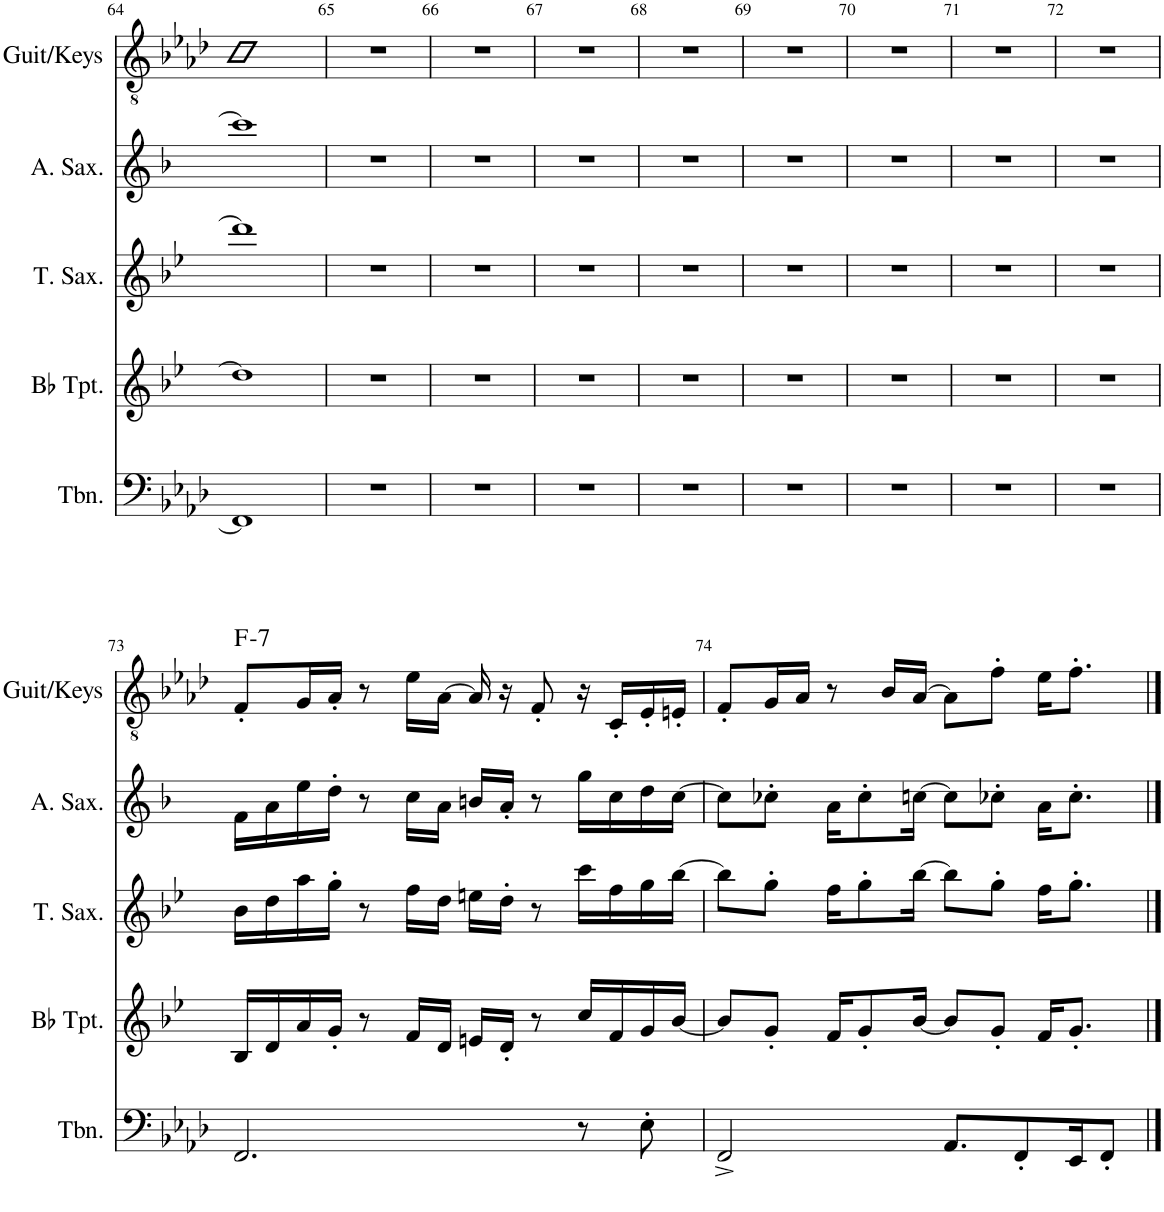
**kern	**kern	**kern	**kern	**kern	**harte
*part5	*part4	*part3	*part2	*part1	*part1
*staff5	*staff4	*staff3	*staff2	*staff1	*
*I"Trombone	*I"Bb Trumpet	*I"Tenor Saxophone	*I"Alto Saxophone	*I"Guit/Keys	*
*I'Tbn.	*I'Bb Tpt.	*I'T. Sax.	*I'A. Sax.	*I'Guit/Keys	*
!!LO:PB:g=z
*clefF4	*clefG2	*clefG2	*clefG2	*clefGv2	*
*	*Trd1c2	*Trd8c14	*Trd5c9	*	*
*k[b-e-a-d-]	*k[b-e-]	*k[b-e-]	*k[b-]	*k[b-e-a-d-]	*
*M4/4	*M4/4	*M4/4	*M4/4	*M4/4	*
=64	=64	=64	=64	=64	=64
1FF]	1dd]	1ddd]	1ccc]	1c	.
=65	=65	=65	=65	=65	=65
1r	1r	1r	1r	1r	.
=66	=66	=66	=66	=66	=66
1r	1r	1r	1r	1r	.
=67	=67	=67	=67	=67	=67
1r	1r	1r	1r	1r	.
=68	=68	=68	=68	=68	=68
1r	1r	1r	1r	1r	.
=69	=69	=69	=69	=69	=69
1r	1r	1r	1r	1r	.
=70	=70	=70	=70	=70	=70
1r	1r	1r	1r	1r	.
=71	=71	=71	=71	=71	=71
1r	1r	1r	1r	1r	.
=72	=72	=72	=72	=72	=72
1r	1r	1r	1r	1r	.
!!LO:LB:g=z
=73	=73	=73	=73	=73	=73
!	!	!	!	!	!LO:H:kt=7
2.FF/	16B-/LL	16b-\LL	16f\LL	8F'/L	F:min7
.	16d/	16dd\	16a\	.	.
.	16a/	16aa\	16ee\	16G/L	.
.	16g'/JJ	16gg'\JJ	16dd'\JJ	16A-'/JJ	.
.	8r	8r	8r	8r	.
.	16f/LL	16ff\LL	16cc\LL	16e-\LL	.
.	16d/JJ	16dd\JJ	16a\JJ	[16A-\JJ	.
.	16en/LL	16een\LL	16bn/LL	16A-/]	.
.	16d'/JJ	16dd'\JJ	16a'/JJ	16r	.
.	8r	8r	8r	8F'/	.
8r	16cc/LL	16ccc\LL	16gg\LL	16r	.
.	16f/	16ff\	16cc\	16C'/LL	.
8E-'\	16g/	16gg\	16dd\	16E-'/	.
.	[16b-/JJ	[16bb-\JJ	[16cc\JJ	16En'/JJ	.
=74	=74	=74	=74	=74	=74
2FF^/	8b-/L]	8bb-\L]	8cc\L]	8F'/L	.
.	8g'/J	8gg'\J	8cc-X'\J	16G/L	.
.	.	.	.	16A-/JJ	.
.	16f/KL	16ff\KL	16a\KL	8r	.
.	8g'/	8gg'\	8cc-'\	.	.
.	.	.	.	16B-/LL	.
.	[16b-/Jk	[16bb-\Jk	[16ccn\Jk	[16A-/JJ	.
8.AA-/L	8b-/L]	8bb-\L]	8cc\L]	8A-\L]	.
.	8g'/J	8gg'\J	8cc-X'\J	8f'\J	.
8FF'/	.	.	.	.	.
.	16f/KL	16ff\KL	16a\KL	16e-\KL	.
16EE-/K	8.g'/J	8.gg'\J	8.cc-'\J	8.f'\J	.
8FF'/J	.	.	.	.	.
==	==	==	==	==	==
*-	*-	*-	*-	*-	*-
